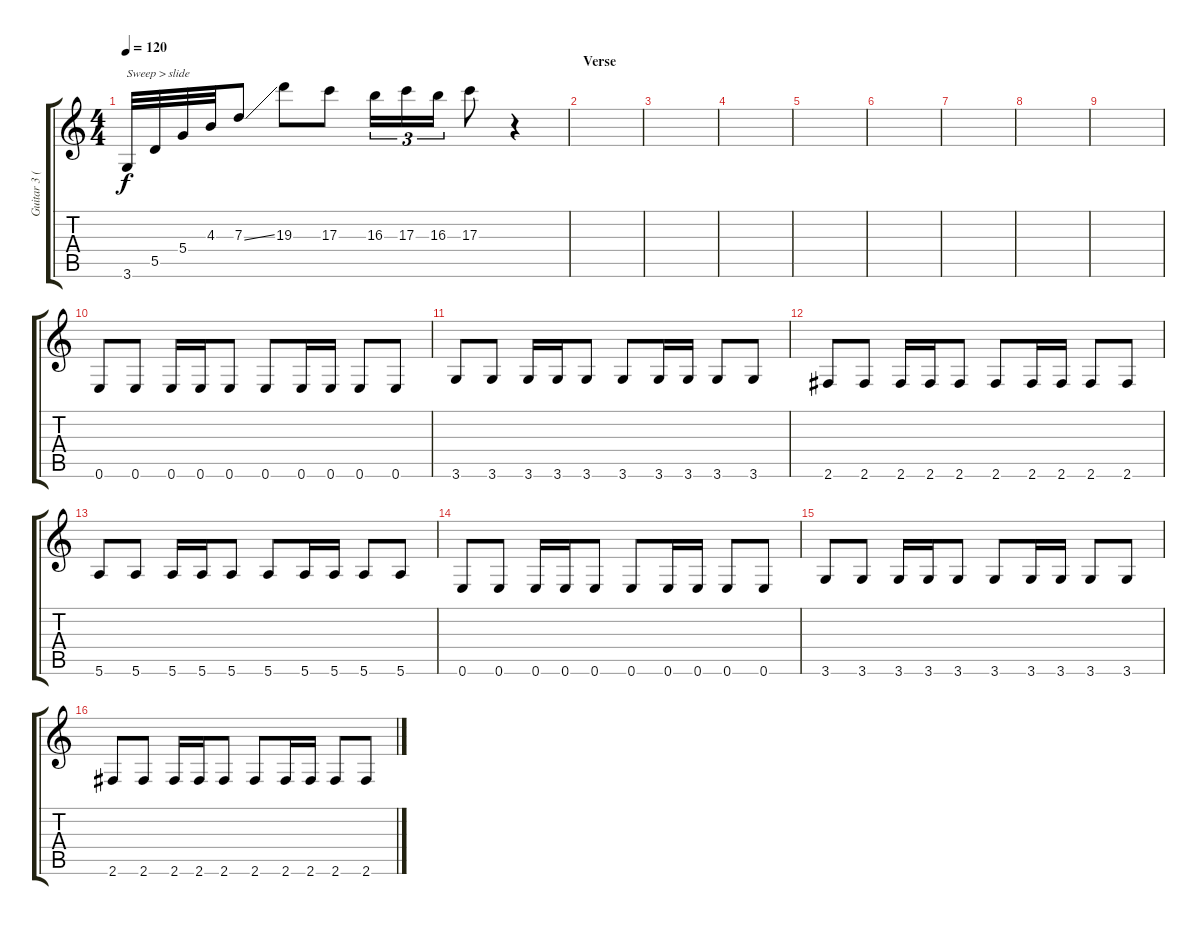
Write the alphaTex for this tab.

\track ("Guitar 3 (rythem/lead)" "Guitar 3 (") {instrument overdrivenguitar}
\staff {score tabs}
\tuning (E4 B3 G3 D3 A2 E2) {hide}
\ts (4 4)
\tempo 120
\clef g2
\ks c
3.6.32{txt "Sweep > slide" dy f} 5.5.32 5.4.32 4.3.32 7.3{ss}.8 19.3.8 17.3.8 16.3.16{tu (3 2)} 17.3.16{tu (3 2)} 16.3.16{tu (3 2)} 17.3.8 r.4 |
\section ("" "Verse")
|
|
|
|
|
|
|
|
0.6.8 0.6.8 0.6.16 0.6.16 0.6.8 0.6.8 0.6.16 0.6.16 0.6.8 0.6.8 |
3.6.8 3.6.8 3.6.16 3.6.16 3.6.8 3.6.8 3.6.16 3.6.16 3.6.8 3.6.8 |
2.6.8 2.6.8 2.6.16 2.6.16 2.6.8 2.6.8 2.6.16 2.6.16 2.6.8 2.6.8 |
5.6.8 5.6.8 5.6.16 5.6.16 5.6.8 5.6.8 5.6.16 5.6.16 5.6.8 5.6.8 |
0.6.8 0.6.8 0.6.16 0.6.16 0.6.8 0.6.8 0.6.16 0.6.16 0.6.8 0.6.8 |
3.6.8 3.6.8 3.6.16 3.6.16 3.6.8 3.6.8 3.6.16 3.6.16 3.6.8 3.6.8 |
2.6.8 2.6.8 2.6.16 2.6.16 2.6.8 2.6.8 2.6.16 2.6.16 2.6.8 2.6.8
